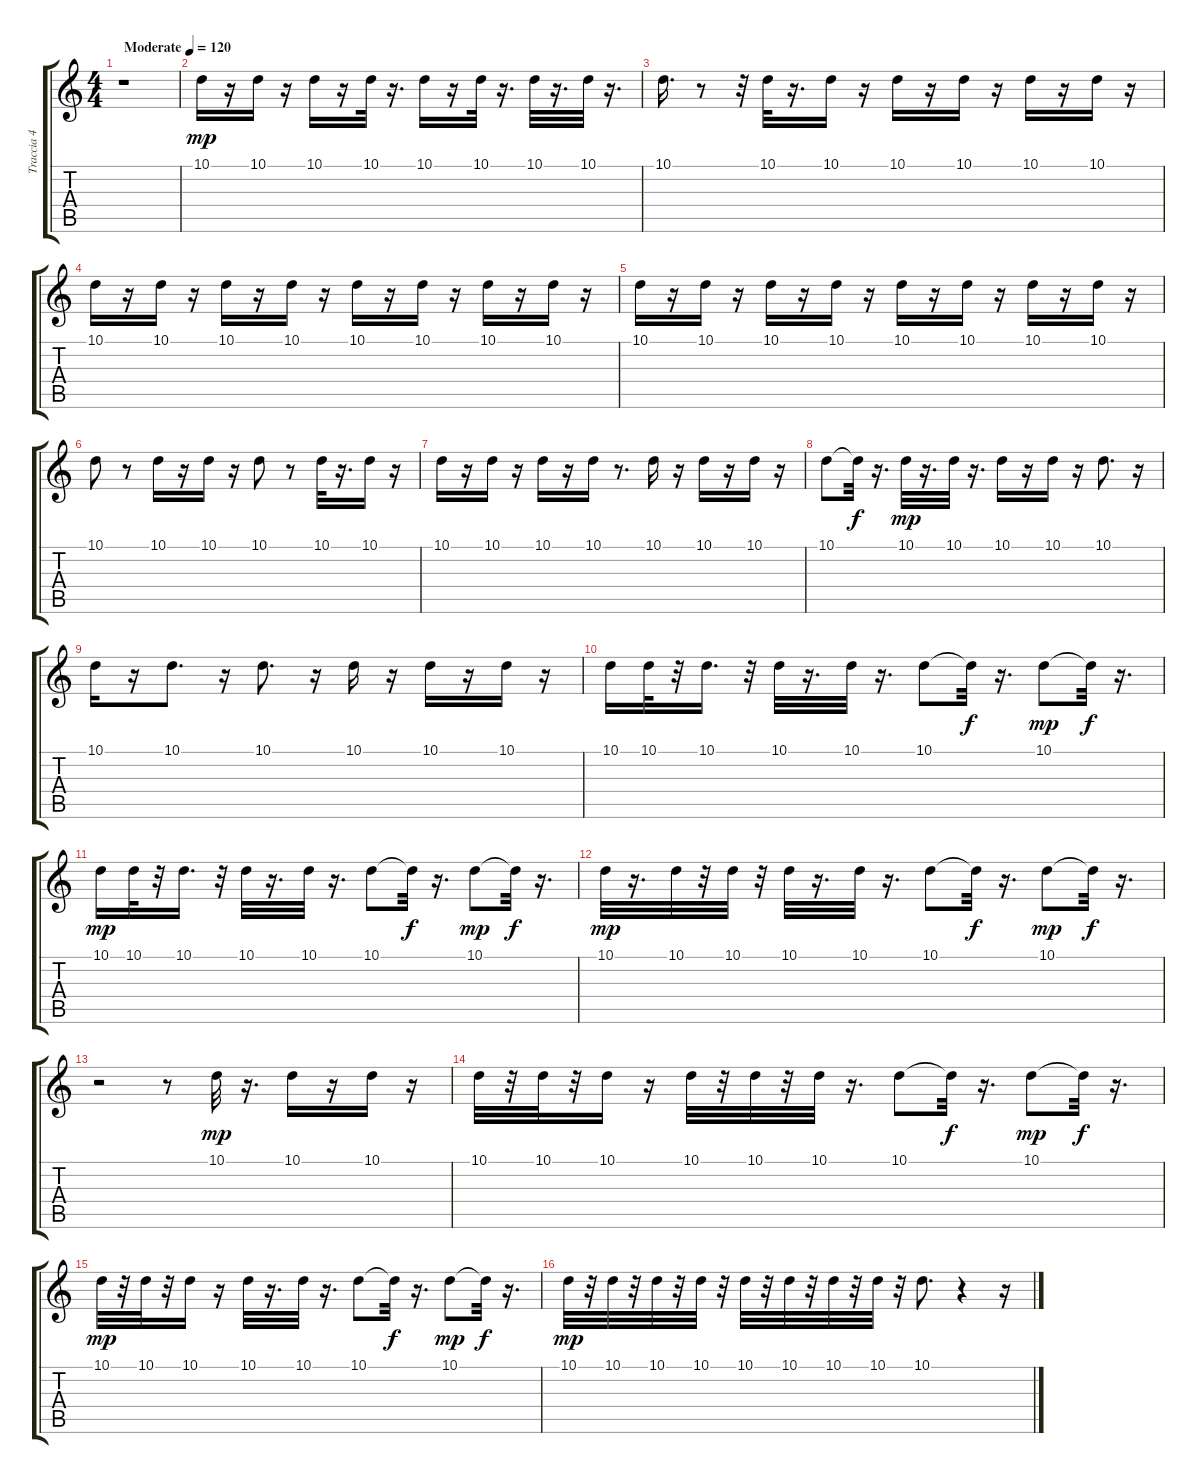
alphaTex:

\track ("Traccia 4" "Traccia 4") {instrument lead8bassandlead}
\staff {score tabs}
\tuning (E4 B3 G3 D3 A2 E2) {hide}
\ts (4 4)
\tempo (120 "Moderate")
\clef g2
\ks c
r.1{dy mp instrument lead8bassandlead} |
10.1.16 r.16 10.1.16 r.16 10.1.16 r.16 10.1.32 r.16{d} 10.1.16 r.16 10.1.32 r.16{d} 10.1.32 r.16{d} 10.1.32 r.16{d} |
10.1.16{d} r.8 r.32 10.1.32 r.16{d} 10.1.16 r.16 10.1.16 r.16 10.1.16 r.16 10.1.16 r.16 10.1.16 r.16 |
10.1.16 r.16 10.1.16 r.16 10.1.16 r.16 10.1.16 r.16 10.1.16 r.16 10.1.16 r.16 10.1.16 r.16 10.1.16 r.16 |
10.1.16 r.16 10.1.16 r.16 10.1.16 r.16 10.1.16 r.16 10.1.16 r.16 10.1.16 r.16 10.1.16 r.16 10.1.16 r.16 |
10.1.8 r.8 10.1.16 r.16 10.1.16 r.16 10.1.8 r.8 10.1.32 r.16{d} 10.1.16 r.16 |
10.1.16 r.16 10.1.16 r.16 10.1.16 r.16 10.1.16 r.8{d} 10.1.16 r.16 10.1.16 r.16 10.1.16 r.16 |
10.1.8 10.1{t}.32{dy f} r.16{d} 10.1.32{dy mp} r.16{d} 10.1.32 r.16{d} 10.1.16 r.16 10.1.16 r.16 10.1.8{d} r.16 |
10.1.16 r.16 10.1.8{d} r.16 10.1.8{d} r.16 10.1.16 r.16 10.1.16 r.16 10.1.16 r.16 |
10.1.16 10.1.32 r.32 10.1.16{d} r.32 10.1.32 r.16{d} 10.1.32 r.16{d} 10.1.8 10.1{t}.32{dy f} r.16{d} 10.1.8{dy mp} 10.1{t}.32{dy f} r.16{d} |
10.1.16{dy mp} 10.1.32 r.32 10.1.16{d} r.32 10.1.32 r.16{d} 10.1.32 r.16{d} 10.1.8 10.1{t}.32{dy f} r.16{d} 10.1.8{dy mp} 10.1{t}.32{dy f} r.16{d} |
10.1.32{dy mp} r.16{d} 10.1.32 r.32 10.1.32 r.32 10.1.32 r.16{d} 10.1.32 r.16{d} 10.1.8 10.1{t}.32{dy f} r.16{d} 10.1.8{dy mp} 10.1{t}.32{dy f} r.16{d} |
r.2 r.8 10.1.32{dy mp} r.16{d} 10.1.16 r.16 10.1.16 r.16 |
10.1.32 r.32 10.1.32 r.32 10.1.16 r.16 10.1.32 r.32 10.1.32 r.32 10.1.32 r.16{d} 10.1.8 10.1{t}.32{dy f} r.16{d} 10.1.8{dy mp} 10.1{t}.32{dy f} r.16{d} |
10.1.32{dy mp} r.32 10.1.32 r.32 10.1.16 r.16 10.1.32 r.16{d} 10.1.32 r.16{d} 10.1.8 10.1{t}.32{dy f} r.16{d} 10.1.8{dy mp} 10.1{t}.32{dy f} r.16{d} |
10.1.32{dy mp} r.32 10.1.32 r.32 10.1.32 r.32 10.1.32 r.32 10.1.32 r.32 10.1.32 r.32 10.1.32 r.32 10.1.32 r.32 10.1.8{d} r.4 r.16
